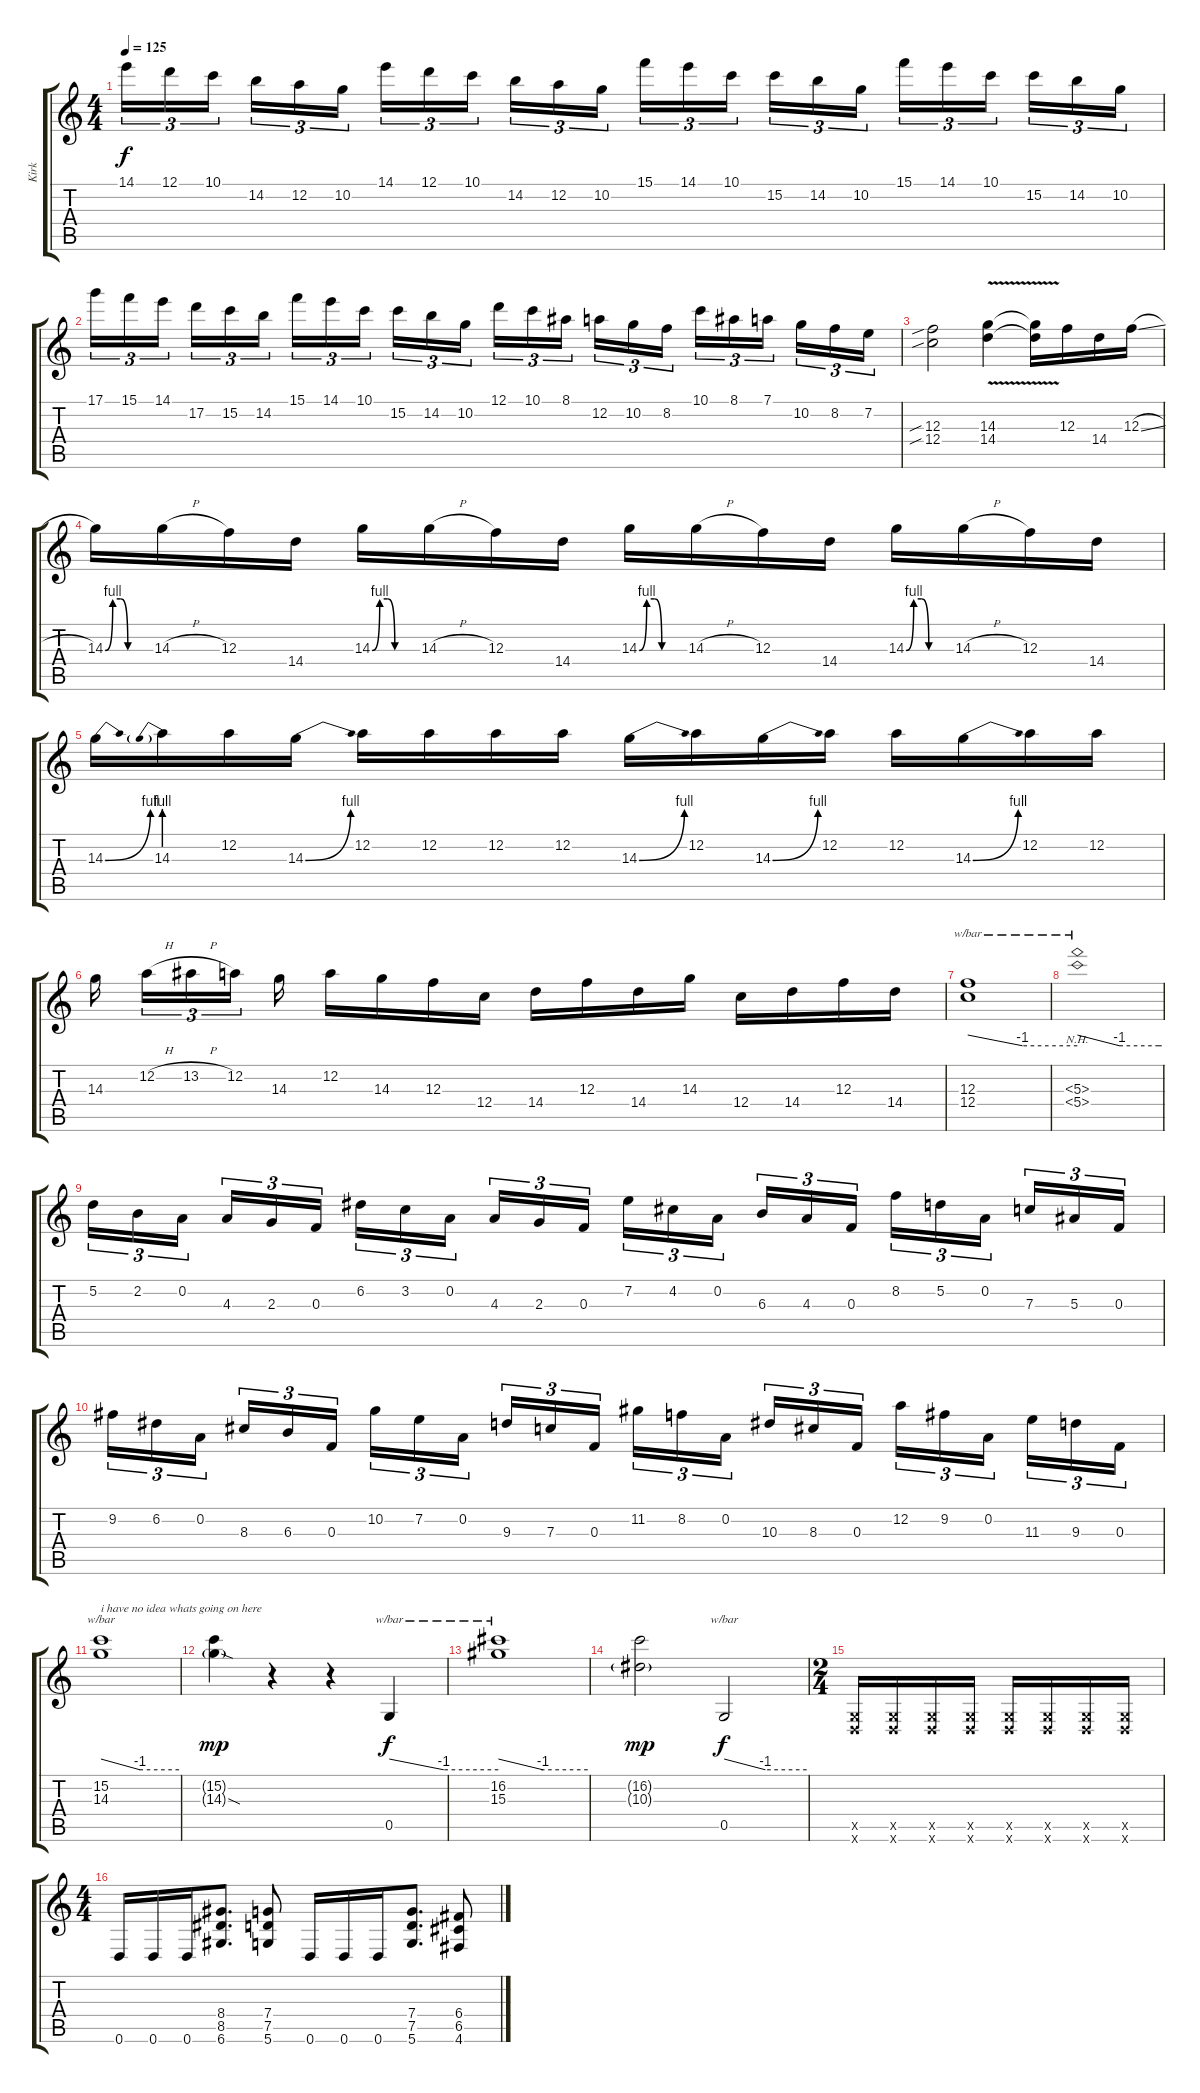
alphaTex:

\track ("Kirk" "Kirk") {instrument distortionguitar}
\staff {score tabs}
\tuning (D4 A3 F3 C3 G2 D2) {hide}
\ts (4 4)
\tempo 125
\clef g2
\ks c
14.1.16{tu (3 2) dy f} 12.1.16{tu (3 2)} 10.1.16{tu (3 2) beam splitsecondary} 14.2.16{tu (3 2)} 12.2.16{tu (3 2)} 10.2.16{tu (3 2)} 14.1.16{tu (3 2)} 12.1.16{tu (3 2)} 10.1.16{tu (3 2) beam splitsecondary} 14.2.16{tu (3 2)} 12.2.16{tu (3 2)} 10.2.16{tu (3 2)} 15.1.16{tu (3 2)} 14.1.16{tu (3 2)} 10.1.16{tu (3 2) beam splitsecondary} 15.2.16{tu (3 2)} 14.2.16{tu (3 2)} 10.2.16{tu (3 2)} 15.1.16{tu (3 2)} 14.1.16{tu (3 2)} 10.1.16{tu (3 2) beam splitsecondary} 15.2.16{tu (3 2)} 14.2.16{tu (3 2)} 10.2.16{tu (3 2)} |
17.1.16{tu (3 2)} 15.1.16{tu (3 2)} 14.1.16{tu (3 2) beam splitsecondary} 17.2.16{tu (3 2)} 15.2.16{tu (3 2)} 14.2.16{tu (3 2)} 15.1.16{tu (3 2)} 14.1.16{tu (3 2)} 10.1.16{tu (3 2) beam splitsecondary} 15.2.16{tu (3 2)} 14.2.16{tu (3 2)} 10.2.16{tu (3 2)} 12.1.16{tu (3 2)} 10.1.16{tu (3 2)} 8.1.16{tu (3 2) beam splitsecondary} 12.2.16{tu (3 2)} 10.2.16{tu (3 2)} 8.2.16{tu (3 2)} 10.1.16{tu (3 2)} 8.1.16{tu (3 2)} 7.1.16{tu (3 2) beam splitsecondary} 10.2.16{tu (3 2)} 8.2.16{tu (3 2)} 7.2.16{tu (3 2)} |
(12.3{sib} 12.4{sib}).2 (14.3{v} 14.4).4 (14.3{t} 14.4{t}).16 12.3.16 14.4.16 12.3{sl}.16 |
14.3{be (custom 0 0 10 4 20 4 30 0 60 0)}.16 14.3{h}.16 12.3.16 14.4.16 14.3{be (custom 0 0 10 4 20 4 30 0 60 0)}.16 14.3{h}.16 12.3.16 14.4.16 14.3{be (custom 0 0 10 4 20 4 30 0 60 0)}.16 14.3{h}.16 12.3.16 14.4.16 14.3{be (custom 0 0 10 4 20 4 30 0 60 0)}.16 14.3{h}.16 12.3.16 14.4.16 |
14.3{be (bend 0 0 60 4)}.16 14.3{be (prebend 0 4 60 4)}.16 12.2.16 14.3{be (bend 0 0 60 4)}.16 12.2.16 12.2.16 12.2.16 12.2.16 14.3{be (bend 0 0 60 4)}.16 12.2.16 14.3{be (bend 0 0 60 4)}.16 12.2.16 12.2.16 14.3{be (bend 0 0 60 4)}.16 12.2.16 12.2.16 |
14.3.16{beam splitsecondary} 12.2{h}.16{tu (3 2)} 13.2{h}.16{tu (3 2)} 12.2.16{tu (3 2) beam splitsecondary} 14.3.16 12.2.16 14.3.16 12.3.16 12.4.16 14.4.16 12.3.16 14.4.16 14.3.16 12.4.16 14.4.16 12.3.16 14.4.16 |
(12.3 12.4).1{tbe (custom default 0 0 30 -4 60 -4)} |
(5.3{nh} 5.4{nh}).1{tbe (custom default 0 0 30 -4 58 -4 60 -4)} |
5.2.16{tu (3 2)} 2.2.16{tu (3 2)} 0.2.16{tu (3 2) beam splitsecondary} 4.3.16{tu (3 2)} 2.3.16{tu (3 2)} 0.3.16{tu (3 2)} 6.2.16{tu (3 2)} 3.2.16{tu (3 2)} 0.2.16{tu (3 2) beam splitsecondary} 4.3.16{tu (3 2)} 2.3.16{tu (3 2)} 0.3.16{tu (3 2)} 7.2.16{tu (3 2)} 4.2.16{tu (3 2)} 0.2.16{tu (3 2) beam splitsecondary} 6.3.16{tu (3 2)} 4.3.16{tu (3 2)} 0.3.16{tu (3 2)} 8.2.16{tu (3 2)} 5.2.16{tu (3 2)} 0.2.16{tu (3 2) beam splitsecondary} 7.3.16{tu (3 2)} 5.3.16{tu (3 2)} 0.3.16{tu (3 2)} |
9.2.16{tu (3 2)} 6.2.16{tu (3 2)} 0.2.16{tu (3 2) beam splitsecondary} 8.3.16{tu (3 2)} 6.3.16{tu (3 2)} 0.3.16{tu (3 2)} 10.2.16{tu (3 2)} 7.2.16{tu (3 2)} 0.2.16{tu (3 2) beam splitsecondary} 9.3.16{tu (3 2)} 7.3.16{tu (3 2)} 0.3.16{tu (3 2)} 11.2.16{tu (3 2)} 8.2.16{tu (3 2)} 0.2.16{tu (3 2) beam splitsecondary} 10.3.16{tu (3 2)} 8.3.16{tu (3 2)} 0.3.16{tu (3 2)} 12.2.16{tu (3 2)} 9.2.16{tu (3 2)} 0.2.16{tu (3 2) beam splitsecondary} 11.3.16{tu (3 2)} 9.3.16{tu (3 2)} 0.3.16{tu (3 2)} |
(15.2 14.3).1{tbe (custom default 0 0 30 -4 60 -4) txt "i have no idea whats going on here "} |
(15.2{t} 14.3{sod g}).4{dy mp} r.4 r.4 0.5.4{tbe (custom default 0 0 30 -4 60 -4) dy f} |
(16.2 15.3).1{tbe (custom default 0 0 30 -4 60 -4)} |
(16.2{t} 10.3{g}).2{dy mp} 0.5.2{tbe (custom default 0 0 30 -4 60 -4) dy f} |
\ts (2 4)
(0.5{x} 0.6{x}).16 (0.5{x} 0.6{x}).16 (0.5{x} 0.6{x}).16 (0.5{x} 0.6{x}).16 (0.5{x} 0.6{x}).16 (0.5{x} 0.6{x}).16 (0.5{x} 0.6{x}).16 (0.5{x} 0.6{x}).16 |
\ts (4 4)
0.6.16 0.6.16 0.6.16 (8.4 8.5 6.6).8{d} (7.4 7.5 5.6).8 0.6.16 0.6.16 0.6.16 (7.4 7.5 5.6).8{d} (6.4 6.5 4.6).8
